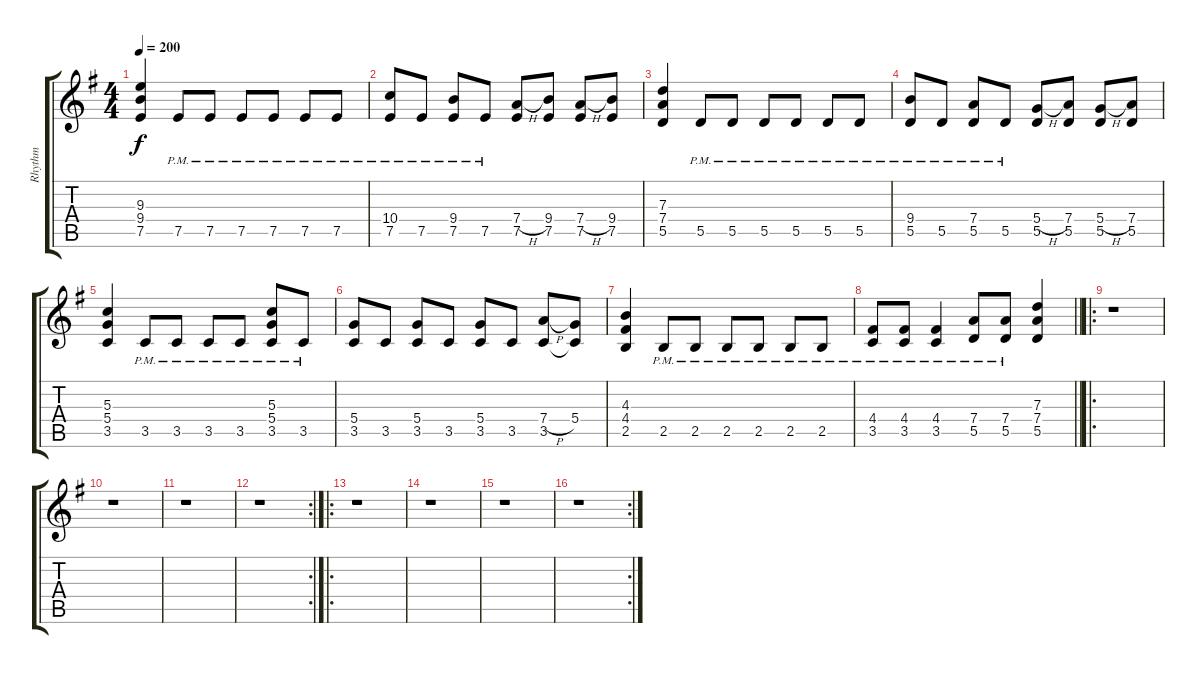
\track ("Rhythm " "Rhythm ") {instrument distortionguitar}
\staff {score tabs}
\tuning (E4 B3 G3 D3 A2 E2) {hide}
\ts (4 4)
\tempo 200
\clef g2
\ks g
(9.3 9.4 7.5).4{dy f} 7.5{pm}.8 7.5{pm}.8 7.5{pm}.8 7.5{pm}.8 7.5{pm}.8 7.5{pm}.8 |
(10.4{pm} 7.5{pm}).8 7.5{pm}.8 (9.4{pm} 7.5{pm}).8 7.5{pm}.8 (7.4{h} 7.5).8 (9.4 7.5).8 (7.4{h} 7.5).8 (9.4 7.5).8 |
(7.3 7.4 5.5).4 5.5{pm}.8 5.5{pm}.8 5.5{pm}.8 5.5{pm}.8 5.5{pm}.8 5.5{pm}.8 |
(9.4{pm} 5.5{pm}).8 5.5{pm}.8 (7.4{pm} 5.5{pm}).8 5.5{pm}.8 (5.4{h} 5.5).8 (7.4 5.5).8 (5.4{h} 5.5).8 (7.4 5.5).8 |
(5.3 5.4 3.5).4 3.5{pm}.8 3.5{pm}.8 3.5{pm}.8 3.5{pm}.8 (5.3{pm} 5.4{pm} 3.5{pm}).8 3.5{pm}.8 |
(5.4 3.5).8 3.5.8 (5.4 3.5).8 3.5.8 (5.4 3.5).8 3.5.8 (7.4{h} 3.5).8 (5.4 3.5{t}).8 |
(4.3 4.4 2.5).4 2.5{pm}.8 2.5{pm}.8 2.5{pm}.8 2.5{pm}.8 2.5{pm}.8 2.5{pm}.8 |
\barLineRight lightlight
(4.4{pm} 3.5{pm}).8 (4.4{pm} 3.5{pm}).8 (4.4{pm} 3.5{pm}).4 (7.4{pm} 5.5{pm}).8 (7.4{pm} 5.5{pm}).8 (7.3 7.4 5.5).4 |
\ro
r.1 |
r.1 |
r.1 |
\rc 2
r.1 |
\ro
r.1 |
r.1 |
r.1 |
\rc 2
r.1
